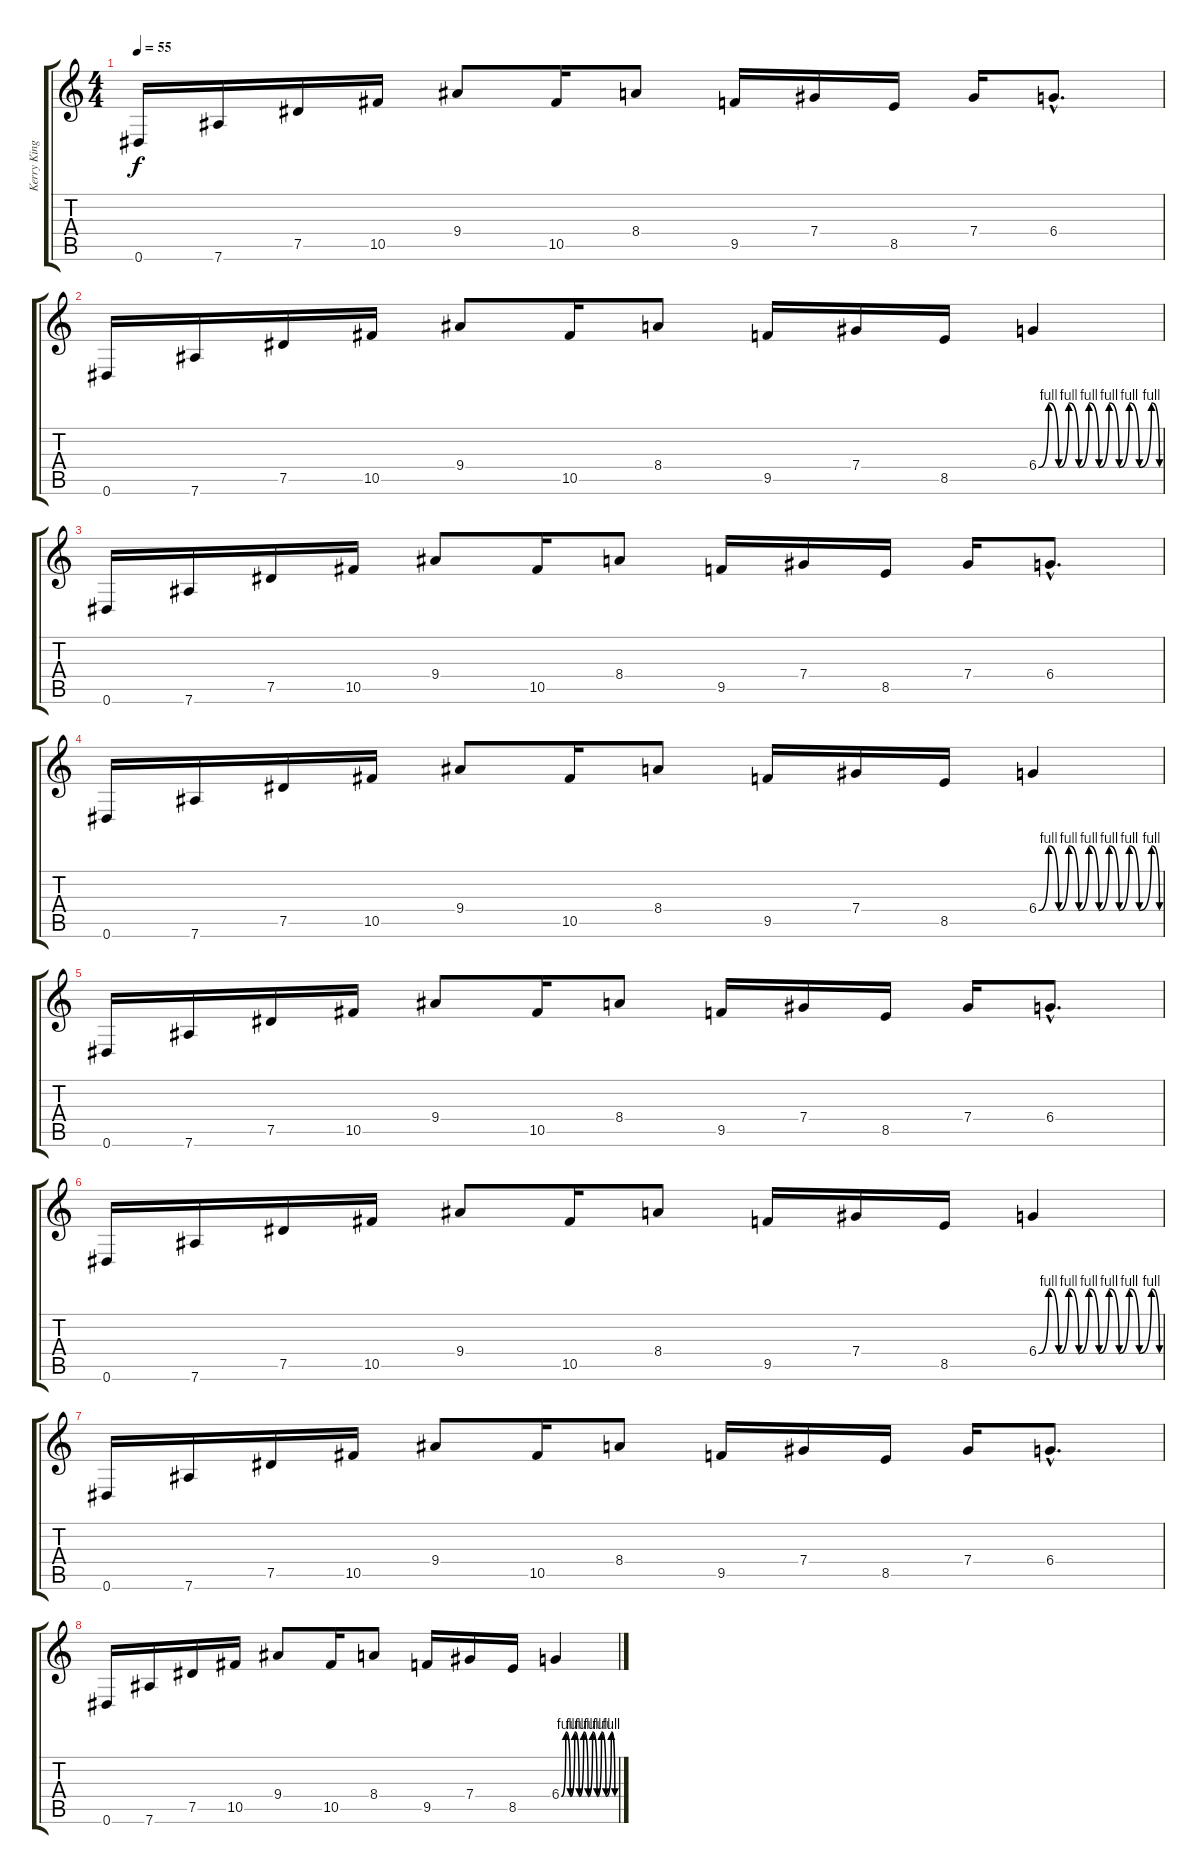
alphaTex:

\track ("Kerry King" "Kerry King") {instrument distortionguitar}
\staff {score tabs}
\tuning (Eb4 Bb3 Gb3 Db3 Ab2 Eb2) {hide}
\ts (4 4)
\tempo 55
\clef g2
\ks c
0.6.16{dy f} 7.6.16 7.5.16 10.5.16 9.4.8 10.5.16 8.4.8 9.5.16 7.4.16 8.5.16 7.4.16 6.4{hac}.8{d} |
0.6.16 7.6.16 7.5.16 10.5.16 9.4.8 10.5.16 8.4.8 9.5.16 7.4.16 8.5.16 6.4{be (custom 0 0 5 4 10 0 15 4 20 0 25 4 30 0 35 4 40 0 45 4 50 0 56 4 60 0)}.4 |
0.6.16 7.6.16 7.5.16 10.5.16 9.4.8 10.5.16 8.4.8 9.5.16 7.4.16 8.5.16 7.4.16 6.4{hac}.8{d} |
0.6.16 7.6.16 7.5.16 10.5.16 9.4.8 10.5.16 8.4.8 9.5.16 7.4.16 8.5.16 6.4{be (custom 0 0 5 4 10 0 15 4 20 0 25 4 30 0 35 4 40 0 45 4 50 0 56 4 60 0)}.4 |
0.6.16 7.6.16 7.5.16 10.5.16 9.4.8 10.5.16 8.4.8 9.5.16 7.4.16 8.5.16 7.4.16 6.4{hac}.8{d} |
0.6.16 7.6.16 7.5.16 10.5.16 9.4.8 10.5.16 8.4.8 9.5.16 7.4.16 8.5.16 6.4{be (custom 0 0 5 4 10 0 15 4 20 0 25 4 30 0 35 4 40 0 45 4 50 0 56 4 60 0)}.4 |
0.6.16 7.6.16 7.5.16 10.5.16 9.4.8 10.5.16 8.4.8 9.5.16 7.4.16 8.5.16 7.4.16 6.4{hac}.8{d} |
0.6.16 7.6.16 7.5.16 10.5.16 9.4.8 10.5.16 8.4.8 9.5.16 7.4.16 8.5.16 6.4{be (custom 0 0 5 4 10 0 15 4 20 0 25 4 30 0 35 4 40 0 45 4 50 0 56 4 60 0)}.4
